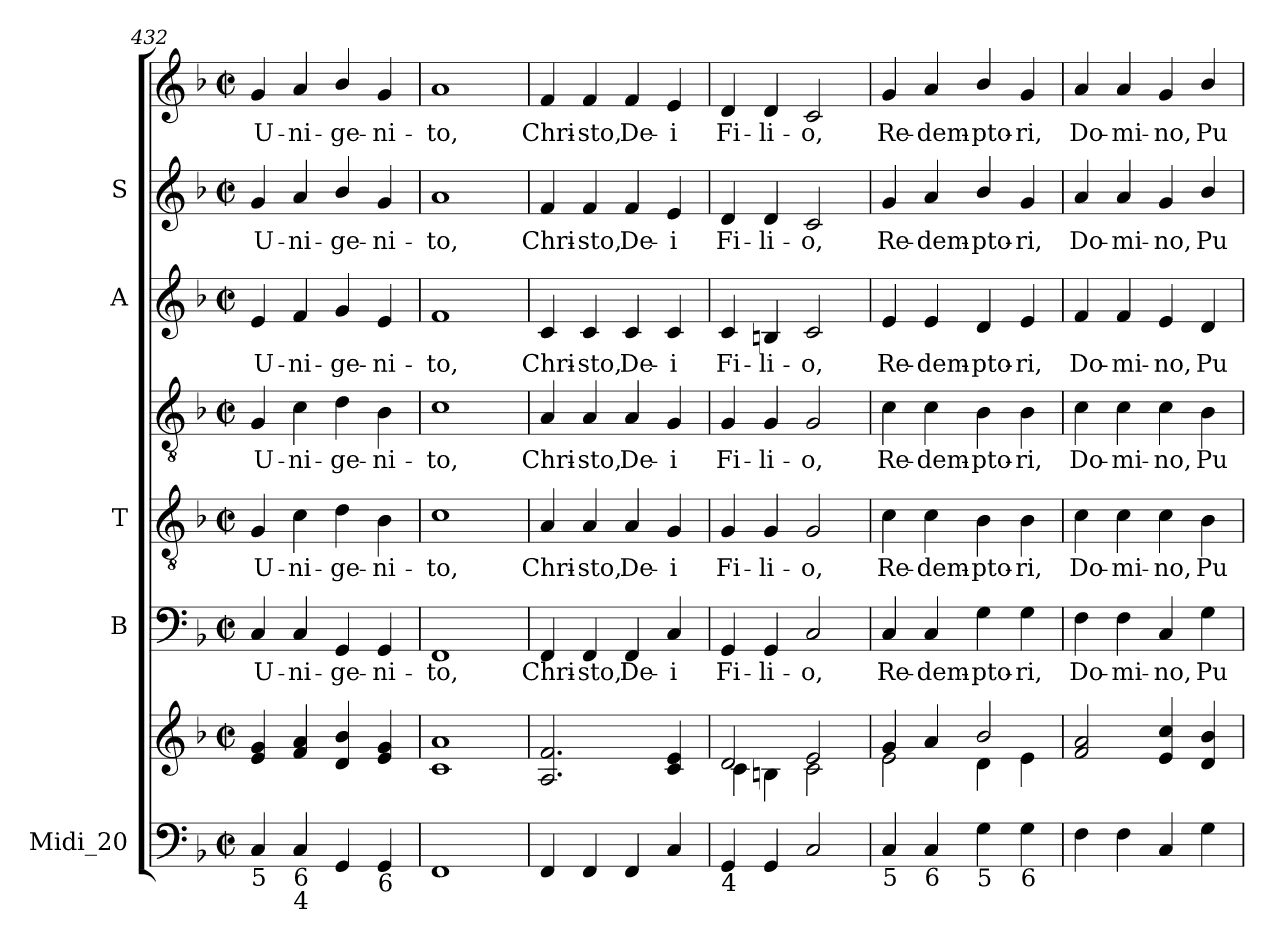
**kern	**kern	**kern	**text	**kern	**text	**kern	**text	**kern	**text	**kern	**text	**kern	**text
*part5	*part5	*part4	*part4	*part3	*part3	*part3	*part3	*part2	*part2	*part1	*part1	*part1	*part1
*staff8	*staff7	*staff6	*staff6	*staff5	*staff5	*staff4	*staff4	*staff3	*staff3	*staff2	*staff2	*staff1	*staff1
*I"Midi_20	*	*I"B	*	*I"T	*	*	*	*I"A	*	*I"S	*	*	*
!!LO:LB:g=z
*clefF4	*clefG2	*clefF4	*	*clefGv2	*	*clefGv2	*	*clefG2	*	*clefG2	*	*clefG2	*
*k[b-]	*k[b-]	*k[b-]	*	*k[b-]	*	*k[b-]	*	*k[b-]	*	*k[b-]	*	*k[b-]	*
*F:	*F:	*F:	*	*F:	*	*F:	*	*F:	*	*F:	*	*F:	*
*M2/2	*M2/2	*M2/2	*	*M2/2	*	*M2/2	*	*M2/2	*	*M2/2	*	*M2/2	*
*met(c|)	*met(c|)	*met(c|)	*	*met(c|)	*	*met(c|)	*	*met(c|)	*	*met(c|)	*	*met(c|)	*
=432	=432	=432	=432	=432	=432	=432	=432	=432	=432	=432	=432	=432	=432
*	*^	*	*	*	*	*	*	*	*	*	*	*	*
!LO:TX:b:t=5	!	!	!	!	!	!	!	!	!	!	!	!	!	!
!	!	!	!	!LO:LY:b	!	!LO:LY:b	!	!LO:LY:b	!	!LO:LY:b	!	!LO:LY:b	!	!LO:LY:b
4C	4e 4g	1ryy	4C	U-	4G	U-	4G	U-	4e	U-	4g	U-	4g	U-
!LO:TX:b:t=6\n4	!	!	!	!	!	!	!	!	!	!	!	!	!	!
!	!	!	!	!LO:LY:b	!	!LO:LY:b	!	!LO:LY:b	!	!LO:LY:b	!	!LO:LY:b	!	!LO:LY:b
4C	4f 4a	.	4C	-ni-	4c	-ni-	4c	-ni-	4f	-ni-	4a	-ni-	4a	-ni-
!	!	!	!	!LO:LY:b	!	!LO:LY:b	!	!LO:LY:b	!	!LO:LY:b	!	!LO:LY:b	!	!LO:LY:b
4GG	4d/ 4b-/	.	4GG	-ge-	4d	-ge-	4d	-ge-	4g	-ge-	4b-/	-ge-	4b-/	-ge-
!LO:TX:b:t=6	!	!	!	!	!	!	!	!	!	!	!	!	!	!
!	!	!	!	!LO:LY:b	!	!LO:LY:b	!	!LO:LY:b	!	!LO:LY:b	!	!LO:LY:b	!	!LO:LY:b
4GG	4e 4g	.	4GG	-ni-	4B-	-ni-	4B-	-ni-	4e	-ni-	4g	-ni-	4g	-ni-
=433	=433	=433	=433	=433	=433	=433	=433	=433	=433	=433	=433	=433	=433	=433
!	!	!	!	!LO:LY:b	!	!LO:LY:b	!	!LO:LY:b	!	!LO:LY:b	!	!LO:LY:b	!	!LO:LY:b
1FF	1c 1a	1ryy	1FF	-to,	1c	-to,	1c	-to,	1f	-to,	1a	-to,	1a	-to,
=434	=434	=434	=434	=434	=434	=434	=434	=434	=434	=434	=434	=434	=434	=434
!	!	!	!	!LO:LY:b	!	!LO:LY:b	!	!LO:LY:b	!	!LO:LY:b	!	!LO:LY:b	!	!LO:LY:b
4FF	2.A 2.f	2ryy	4FF	Chri-	4A	Chri-	4A	Chri-	4c	Chri-	4f	Chri-	4f	Chri-
!	!	!	!	!LO:LY:b	!	!LO:LY:b	!	!LO:LY:b	!	!LO:LY:b	!	!LO:LY:b	!	!LO:LY:b
4FF	.	.	4FF	-sto,	4A	-sto,	4A	-sto,	4c	-sto,	4f	-sto,	4f	-sto,
!	!	!	!	!LO:LY:b	!	!LO:LY:b	!	!LO:LY:b	!	!LO:LY:b	!	!LO:LY:b	!	!LO:LY:b
4FF	.	2ryy	4FF	De-	4A	De-	4A	De-	4c	De-	4f	De-	4f	De-
!	!	!	!	!LO:LY:b	!	!LO:LY:b	!	!LO:LY:b	!	!LO:LY:b	!	!LO:LY:b	!	!LO:LY:b
4C	4c 4e	.	4C	-i	4G	-i	4G	-i	4c	-i	4e	-i	4e	-i
=435	=435	=435	=435	=435	=435	=435	=435	=435	=435	=435	=435	=435	=435	=435
!LO:TX:b:t=4	!	!	!	!	!	!	!	!	!	!	!	!	!	!
!	!	!	!	!LO:LY:b	!	!LO:LY:b	!	!LO:LY:b	!	!LO:LY:b	!	!LO:LY:b	!	!LO:LY:b
4GG	2d	4c\	4GG	Fi-	4G	Fi-	4G	Fi-	4c	Fi-	4d	Fi-	4d	Fi-
!	!	!	!	!LO:LY:b	!	!LO:LY:b	!	!LO:LY:b	!	!LO:LY:b	!	!LO:LY:b	!	!LO:LY:b
4GG	.	4Bn\	4GG	-li-	4G	-li-	4G	-li-	4Bn	-li-	4d	-li-	4d	-li-
!	!	!	!	!LO:LY:b	!	!LO:LY:b	!	!LO:LY:b	!	!LO:LY:b	!	!LO:LY:b	!	!LO:LY:b
2C	2e	2c\	2C	-o,	2G	-o,	2G	-o,	2c	-o,	2c	-o,	2c	-o,
=436	=436	=436	=436	=436	=436	=436	=436	=436	=436	=436	=436	=436	=436	=436
!LO:TX:b:t=5	!	!	!	!	!	!	!	!	!	!	!	!	!	!
!	!	!	!	!LO:LY:b	!	!LO:LY:b	!	!LO:LY:b	!	!LO:LY:b	!	!LO:LY:b	!	!LO:LY:b
4C	4g	2e\	4C	Re-	4c	Re-	4c	Re-	4e	Re-	4g	Re-	4g	Re-
!LO:TX:b:t=6	!	!	!	!	!	!	!	!	!	!	!	!	!	!
!	!	!	!	!LO:LY:b	!	!LO:LY:b	!	!LO:LY:b	!	!LO:LY:b	!	!LO:LY:b	!	!LO:LY:b
4C	4a	.	4C	-dem-	4c	-dem-	4c	-dem-	4e	-dem-	4a	-dem-	4a	-dem-
!LO:TX:b:t=5	!	!	!	!	!	!	!	!	!	!	!	!	!	!
!	!	!	!	!LO:LY:b	!	!LO:LY:b	!	!LO:LY:b	!	!LO:LY:b	!	!LO:LY:b	!	!LO:LY:b
4G	2b-/	4d\	4G	-pto-	4B-	-pto-	4B-	-pto-	4d	-pto-	4b-/	-pto-	4b-/	-pto-
!LO:TX:b:t=6	!	!	!	!	!	!	!	!	!	!	!	!	!	!
!	!	!	!	!LO:LY:b	!	!LO:LY:b	!	!LO:LY:b	!	!LO:LY:b	!	!LO:LY:b	!	!LO:LY:b
4G	.	4e\	4G	-ri,	4B-	-ri,	4B-	-ri,	4e	-ri,	4g	-ri,	4g	-ri,
=437	=437	=437	=437	=437	=437	=437	=437	=437	=437	=437	=437	=437	=437	=437
!	!	!	!	!LO:LY:b	!	!LO:LY:b	!	!LO:LY:b	!	!LO:LY:b	!	!LO:LY:b	!	!LO:LY:b
4F	2f 2a	2ryy	4F	Do-	4c	Do-	4c	Do-	4f	Do-	4a	Do-	4a	Do-
!	!	!	!	!LO:LY:b	!	!LO:LY:b	!	!LO:LY:b	!	!LO:LY:b	!	!LO:LY:b	!	!LO:LY:b
4F	.	.	4F	-mi-	4c	-mi-	4c	-mi-	4f	-mi-	4a	-mi-	4a	-mi-
!	!	!	!	!LO:LY:b	!	!LO:LY:b	!	!LO:LY:b	!	!LO:LY:b	!	!LO:LY:b	!	!LO:LY:b
4C	4e 4cc	2ryy	4C	-no,	4c	-no,	4c	-no,	4e	-no,	4g	-no,	4g	-no,
!	!	!	!	!LO:LY:b	!	!LO:LY:b	!	!LO:LY:b	!	!LO:LY:b	!	!LO:LY:b	!	!LO:LY:b
4G	4d 4b-	.	4G	Pu-	4B-	Pu-	4B-	Pu-	4d	Pu-	4b-/	Pu-	4b-/	Pu-
*	*v	*v	*	*	*	*	*	*	*	*	*	*	*	*
=	=	=	=	=	=	=	=	=	=	=	=	=	=
*-	*-	*-	*-	*-	*-	*-	*-	*-	*-	*-	*-	*-	*-
